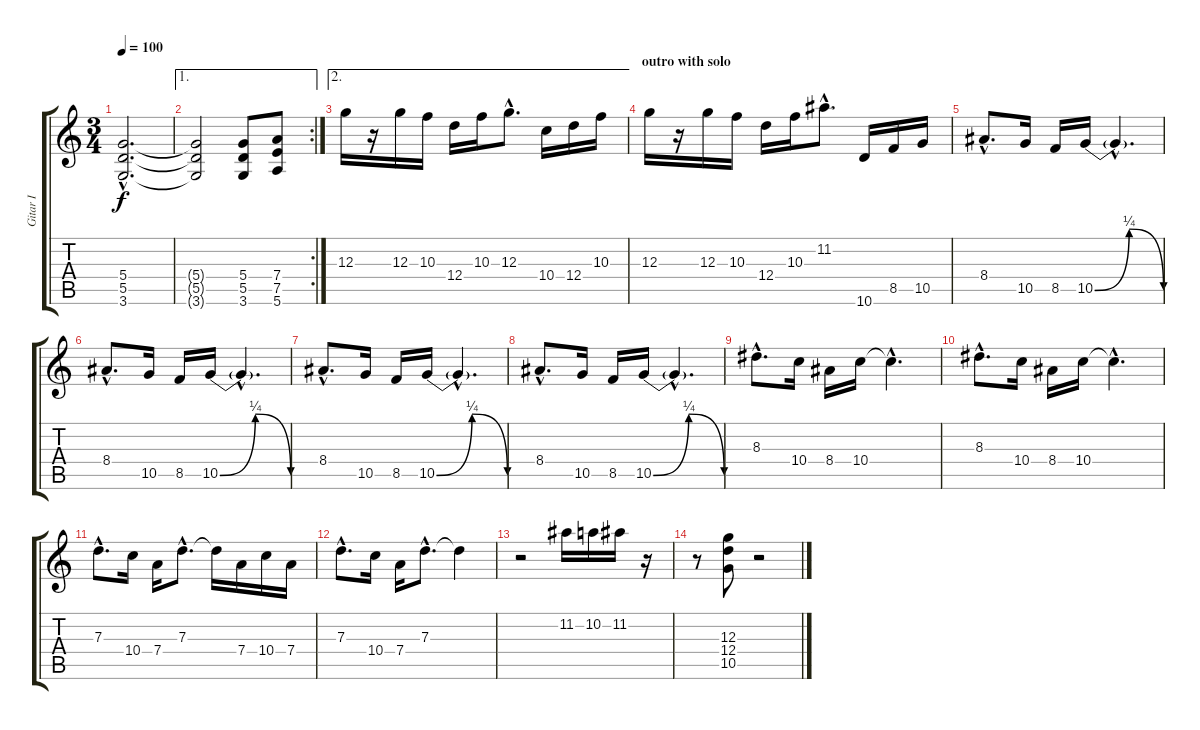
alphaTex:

\track ("Gitar I" "Gitar I") {instrument distortionguitar}
\staff {score tabs}
\tuning (E4 B3 G3 D3 A2 E2) {hide}
\ts (3 4)
\tempo 100
\clef g2
\ks c
(5.4{hac} 5.5{hac} 3.6{hac}).2{d dy f} |
\ae 1
\rc 2
(5.4{t} 5.5{t} 3.6{t}).2 (5.4 5.5 3.6).8 (7.4 7.5 5.6).8 |
\ae 2
12.3.16{volume 16} r.16 12.3.16 10.3.16 12.4.16 10.3.16 12.3{hac}.8{d} 10.4.16 12.4.16 10.3.16 |
\section ("" "outro with solo")
12.3.16 r.16 12.3.16 10.3.16 12.4.16 10.3.16 11.2{hac}.8{d} 10.6.16 8.5.16 10.5.16 |
8.4{hac}.8{d} 10.5.16 8.5.16 10.5{be (bendrelease 0 0 7 1 7 1 60 0)}.16 10.5{hac t}.4{d} |
8.4{hac}.8{d} 10.5.16 8.5.16 10.5{be (bendrelease 0 0 7 1 7 1 60 0)}.16 10.5{hac t}.4{d} |
8.4{hac}.8{d} 10.5.16 8.5.16 10.5{be (bendrelease 0 0 7 1 7 1 60 0)}.16 10.5{hac t}.4{d} |
8.4{hac}.8{d} 10.5.16 8.5.16 10.5{be (bendrelease 0 0 7 1 7 1 60 0)}.16 10.5{hac t}.4{d} |
8.3{hac}.8{d} 10.4.16 8.4.16 10.4.16 10.4{hac t}.4{d} |
8.3{hac}.8{d} 10.4.16 8.4.16 10.4.16 10.4{hac t}.4{d} |
7.3{hac}.8{d} 10.4.16 7.4.16 7.3{hac}.8{d} 7.3{t}.16 7.4.16 10.4.16 7.4.16 |
7.3{hac}.8{d} 10.4.16 7.4.16 7.3{hac}.8{d} 7.3{t}.4 |
r.2 11.2.16 10.2.16 11.2.16 r.16 |
r.8 (12.3 12.4 10.5).8 r.2
